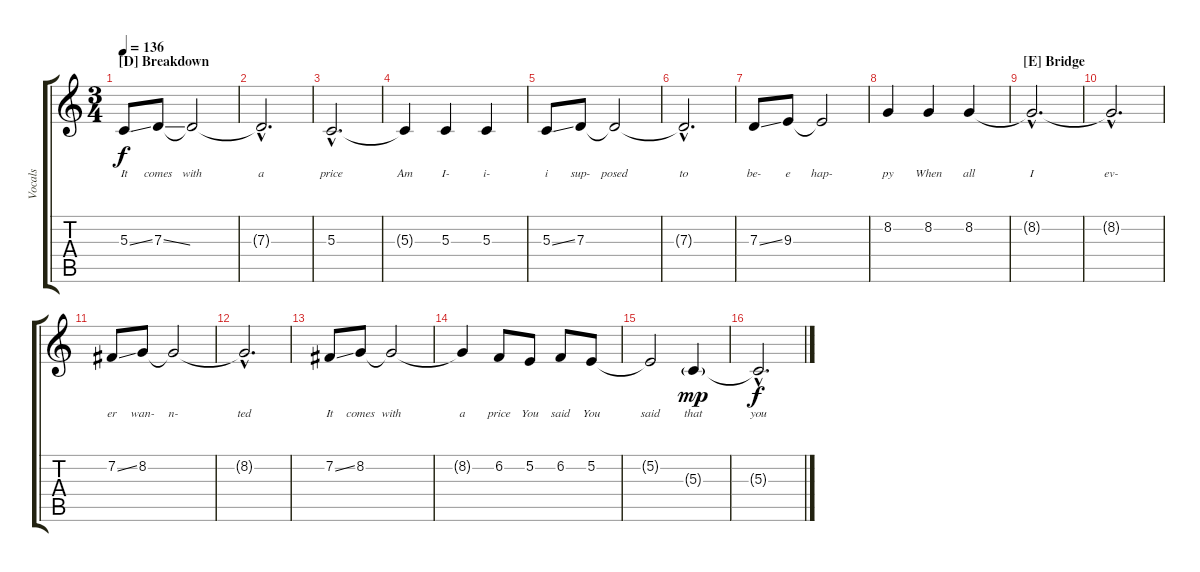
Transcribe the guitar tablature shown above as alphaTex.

\track ("Vocals" "Vocals") {instrument clarinet}
\staff {score tabs}
\tuning (E4 B3 G3 D3 A2 E2) {hide}
\ts (3 4)
\section ("" "[D] Breakdown")
\tempo 136
\clef g2
\ks aminor
5.3{ss}.8{lyrics (0 "It") lyrics (1 "") lyrics (2 "") lyrics (3 "") lyrics (4 "") dy f} 7.3{ss}.8{lyrics (0 "comes") lyrics (1 "") lyrics (2 "") lyrics (3 "") lyrics (4 "")} 7.3{t}.2{lyrics (0 "with") lyrics (1 "") lyrics (2 "") lyrics (3 "") lyrics (4 "")} |
7.3{hac t}.2{d lyrics (0 "a") lyrics (1 "") lyrics (2 "") lyrics (3 "") lyrics (4 "")} |
5.3{hac}.2{d lyrics (0 "price") lyrics (1 "") lyrics (2 "") lyrics (3 "") lyrics (4 "")} |
5.3{t}.4{lyrics (0 "Am") lyrics (1 "") lyrics (2 "") lyrics (3 "") lyrics (4 "")} 5.3.4{lyrics (0 "I-") lyrics (1 "") lyrics (2 "") lyrics (3 "") lyrics (4 "")} 5.3.4{lyrics (0 "i-") lyrics (1 "") lyrics (2 "") lyrics (3 "") lyrics (4 "")} |
5.3{ss}.8{lyrics (0 "i") lyrics (1 "") lyrics (2 "") lyrics (3 "") lyrics (4 "")} 7.3.8{lyrics (0 "sup-") lyrics (1 "") lyrics (2 "") lyrics (3 "") lyrics (4 "")} 7.3{t}.2{lyrics (0 "posed") lyrics (1 "") lyrics (2 "") lyrics (3 "") lyrics (4 "")} |
7.3{hac t}.2{d lyrics (0 "to") lyrics (1 "") lyrics (2 "") lyrics (3 "") lyrics (4 "")} |
7.3{ss}.8{lyrics (0 "be-") lyrics (1 "") lyrics (2 "") lyrics (3 "") lyrics (4 "")} 9.3.8{lyrics (0 "e") lyrics (1 "") lyrics (2 "") lyrics (3 "") lyrics (4 "")} 9.3{t}.2{lyrics (0 "hap-") lyrics (1 "") lyrics (2 "") lyrics (3 "") lyrics (4 "")} |
8.2.4{lyrics (0 "py") lyrics (1 "") lyrics (2 "") lyrics (3 "") lyrics (4 "")} 8.2.4{lyrics (0 "When") lyrics (1 "") lyrics (2 "") lyrics (3 "") lyrics (4 "")} 8.2.4{lyrics (0 "all") lyrics (1 "") lyrics (2 "") lyrics (3 "") lyrics (4 "")} |
\section ("" "[E] Bridge")
8.2{hac t}.2{d lyrics (0 "I") lyrics (1 "") lyrics (2 "") lyrics (3 "") lyrics (4 "")} |
8.2{hac t}.2{d lyrics (0 "ev-") lyrics (1 "") lyrics (2 "") lyrics (3 "") lyrics (4 "")} |
7.2{ss}.8{lyrics (0 "er") lyrics (1 "") lyrics (2 "") lyrics (3 "") lyrics (4 "")} 8.2.8{lyrics (0 "wan-") lyrics (1 "") lyrics (2 "") lyrics (3 "") lyrics (4 "")} 8.2{t}.2{lyrics (0 "n-") lyrics (1 "") lyrics (2 "") lyrics (3 "") lyrics (4 "")} |
8.2{hac t}.2{d lyrics (0 "ted") lyrics (1 "") lyrics (2 "") lyrics (3 "") lyrics (4 "")} |
7.2{ss}.8{lyrics (0 "It") lyrics (1 "") lyrics (2 "") lyrics (3 "") lyrics (4 "")} 8.2.8{lyrics (0 "comes") lyrics (1 "") lyrics (2 "") lyrics (3 "") lyrics (4 "")} 8.2{t}.2{lyrics (0 "with") lyrics (1 "") lyrics (2 "") lyrics (3 "") lyrics (4 "")} |
8.2{t}.4{lyrics (0 "a") lyrics (1 "") lyrics (2 "") lyrics (3 "") lyrics (4 "")} 6.2.8{lyrics (0 "price") lyrics (1 "") lyrics (2 "") lyrics (3 "") lyrics (4 "")} 5.2.8{lyrics (0 "You") lyrics (1 "") lyrics (2 "") lyrics (3 "") lyrics (4 "")} 6.2.8{lyrics (0 "said") lyrics (1 "") lyrics (2 "") lyrics (3 "") lyrics (4 "")} 5.2.8{lyrics (0 "You") lyrics (1 "") lyrics (2 "") lyrics (3 "") lyrics (4 "")} |
5.2{t}.2{lyrics (0 "said") lyrics (1 "") lyrics (2 "") lyrics (3 "") lyrics (4 "")} 5.3{g}.4{lyrics (0 "that") lyrics (1 "") lyrics (2 "") lyrics (3 "") lyrics (4 "") dy mp} |
5.3{hac t}.2{d lyrics (0 "you") lyrics (1 "") lyrics (2 "") lyrics (3 "") lyrics (4 "") dy f}
